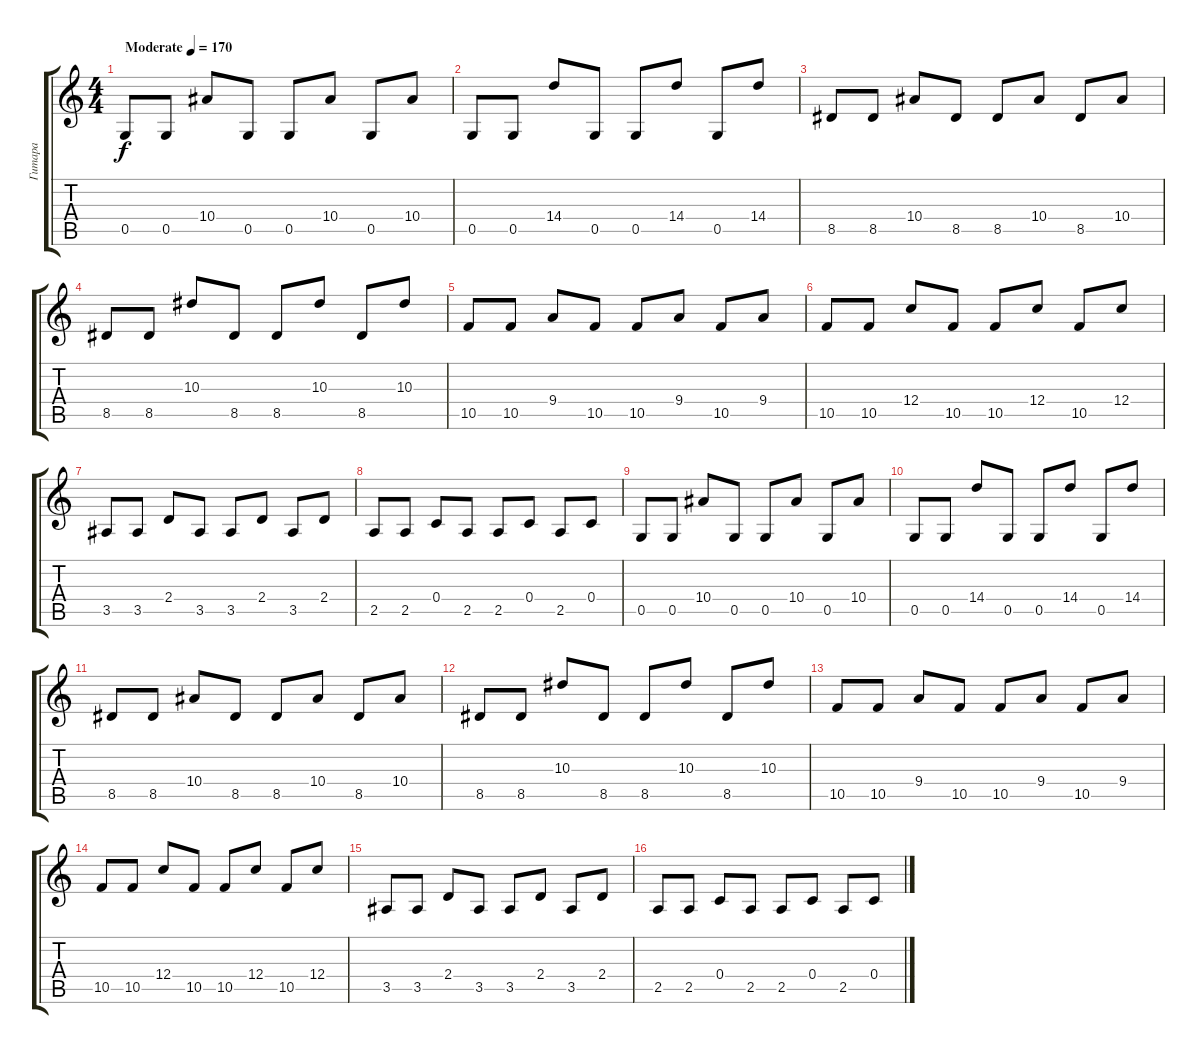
\track ("Гитара" "Гитара") {instrument overdrivenguitar}
\staff {score tabs}
\tuning (D4 A3 F3 C3 G2 D2) {hide}
\ts (4 4)
\tempo (170 "Moderate")
\clef g2
\ks c
0.5.8{dy f instrument overdrivenguitar} 0.5.8 10.4.8 0.5.8 0.5.8 10.4.8 0.5.8 10.4.8 |
0.5.8 0.5.8 14.4.8 0.5.8 0.5.8 14.4.8 0.5.8 14.4.8 |
8.5.8 8.5.8 10.4.8 8.5.8 8.5.8 10.4.8 8.5.8 10.4.8 |
8.5.8 8.5.8 10.3.8 8.5.8 8.5.8 10.3.8 8.5.8 10.3.8 |
10.5.8 10.5.8 9.4.8 10.5.8 10.5.8 9.4.8 10.5.8 9.4.8 |
10.5.8 10.5.8 12.4.8 10.5.8 10.5.8 12.4.8 10.5.8 12.4.8 |
3.5.8 3.5.8 2.4.8 3.5.8 3.5.8 2.4.8 3.5.8 2.4.8 |
2.5.8 2.5.8 0.4.8 2.5.8 2.5.8 0.4.8 2.5.8 0.4.8 |
0.5.8 0.5.8 10.4.8 0.5.8 0.5.8 10.4.8 0.5.8 10.4.8 |
0.5.8 0.5.8 14.4.8 0.5.8 0.5.8 14.4.8 0.5.8 14.4.8 |
8.5.8 8.5.8 10.4.8 8.5.8 8.5.8 10.4.8 8.5.8 10.4.8 |
8.5.8 8.5.8 10.3.8 8.5.8 8.5.8 10.3.8 8.5.8 10.3.8 |
10.5.8 10.5.8 9.4.8 10.5.8 10.5.8 9.4.8 10.5.8 9.4.8 |
10.5.8 10.5.8 12.4.8 10.5.8 10.5.8 12.4.8 10.5.8 12.4.8 |
3.5.8 3.5.8 2.4.8 3.5.8 3.5.8 2.4.8 3.5.8 2.4.8 |
2.5.8 2.5.8 0.4.8 2.5.8 2.5.8 0.4.8 2.5.8 0.4.8
